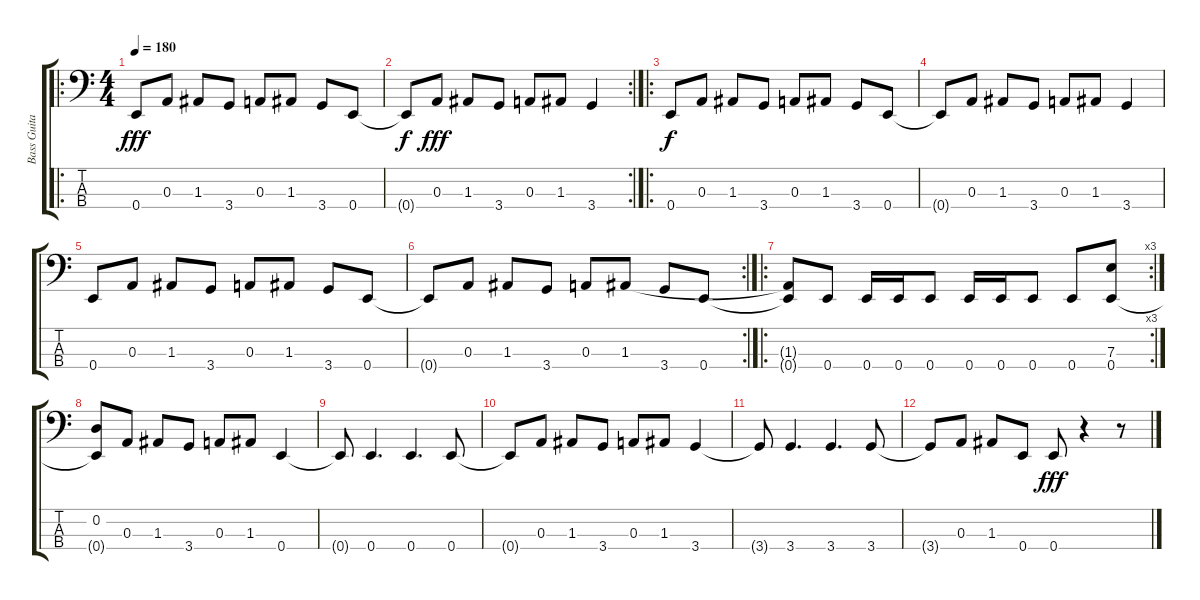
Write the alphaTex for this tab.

\track ("Bass Guitar - Jason" "Bass Guita") {instrument electricbasspick}
\staff {score tabs}
\tuning (G2 D2 A1 E1) {hide}
\ro
\ts (4 4)
\tempo 180
\clef f4
\ks c
0.4.8{dy fff} 0.3.8 1.3.8 3.4.8 0.3.8 1.3.8 3.4.8 0.4.8 |
\rc 2
0.4{t}.8{dy f} 0.3.8{dy fff} 1.3.8 3.4.8 0.3.8 1.3.8 3.4.4 |
\ro
0.4.8{dy f} 0.3.8 1.3.8 3.4.8 0.3.8 1.3.8 3.4.8 0.4.8 |
0.4{t}.8 0.3.8 1.3.8 3.4.8 0.3.8 1.3.8 3.4.4 |
0.4.8 0.3.8 1.3.8 3.4.8 0.3.8 1.3.8 3.4.8 0.4.8 |
\rc 2
0.4{t}.8 0.3.8 1.3.8 3.4.8 0.3.8 1.3.8 3.4.8 0.4.8 |
\ro
\rc 3
(1.3{t} 0.4{t}).8 0.4.8 0.4.16 0.4.16 0.4.8 0.4.16 0.4.16 0.4.8 0.4.8 (7.3 0.4).8 |
(0.2 0.4{t}).8 0.3.8 1.3.8 3.4.8 0.3.8 1.3.8 0.4.4 |
0.4{t}.8 0.4.4{d} 0.4.4{d} 0.4.8 |
0.4{t}.8 0.3.8 1.3.8 3.4.8 0.3.8 1.3.8 3.4.4 |
3.4{t}.8 3.4.4{d} 3.4.4{d} 3.4.8 |
3.4{t}.8 0.3.8 1.3.8 0.4.8 0.4.8{dy fff} r.4 r.8
